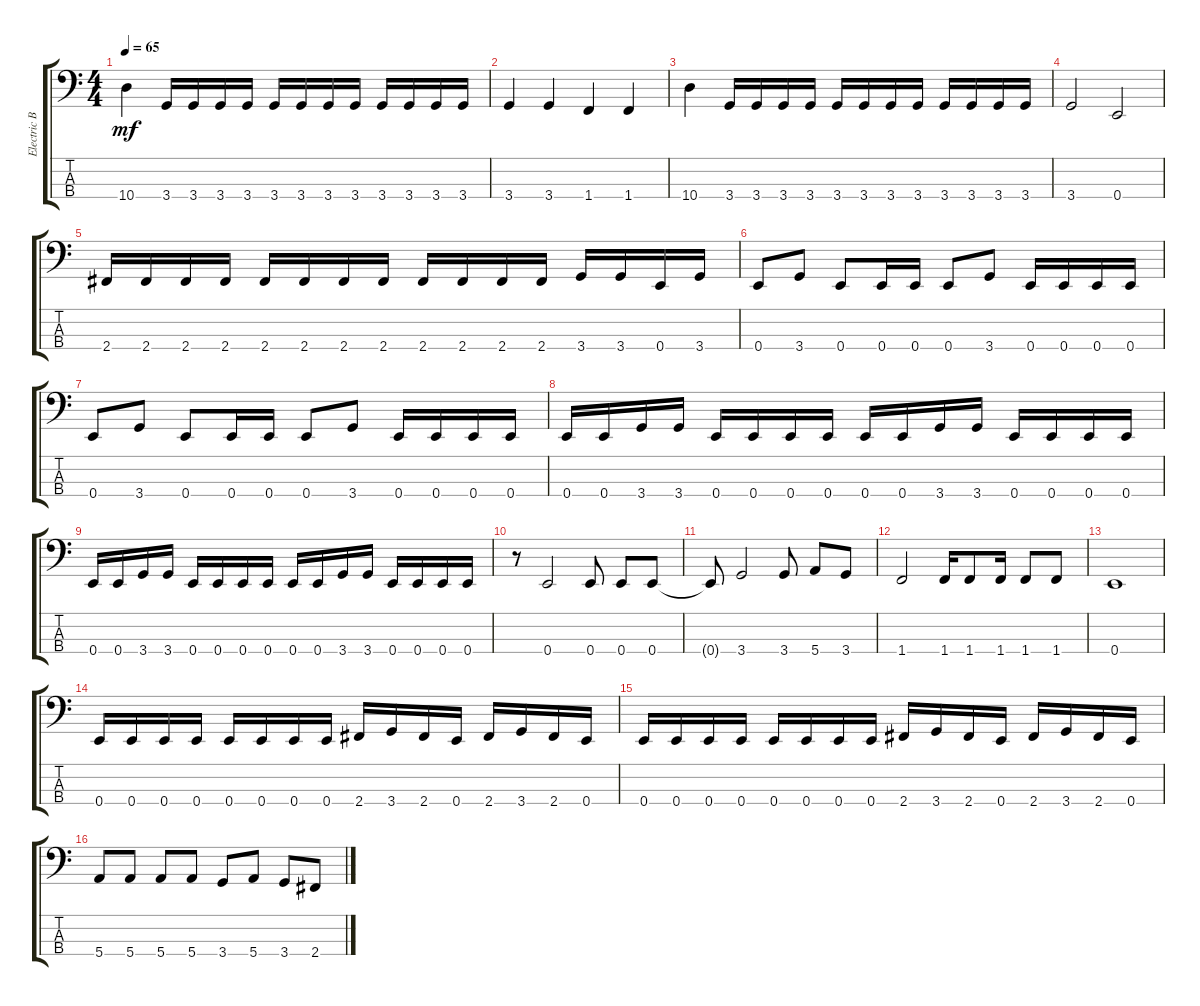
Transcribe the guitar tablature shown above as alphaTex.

\track ("Electric Bass" "Electric B") {instrument electricbassfinger}
\staff {score tabs}
\tuning (G2 D2 A1 E1) {hide}
\ts (4 4)
\tempo 65
\clef f4
\ks c
10.4.4{dy mf} 3.4.16 3.4.16 3.4.16 3.4.16 3.4.16 3.4.16 3.4.16 3.4.16 3.4.16 3.4.16 3.4.16 3.4.16 |
3.4.4 3.4.4 1.4.4 1.4.4 |
10.4.4 3.4.16 3.4.16 3.4.16 3.4.16 3.4.16 3.4.16 3.4.16 3.4.16 3.4.16 3.4.16 3.4.16 3.4.16 |
3.4.2 0.4.2 |
2.4.16 2.4.16 2.4.16 2.4.16 2.4.16 2.4.16 2.4.16 2.4.16 2.4.16 2.4.16 2.4.16 2.4.16 3.4.16 3.4.16 0.4.16 3.4.16 |
0.4.8 3.4.8 0.4.8 0.4.16 0.4.16 0.4.8 3.4.8 0.4.16 0.4.16 0.4.16 0.4.16 |
0.4.8 3.4.8 0.4.8 0.4.16 0.4.16 0.4.8 3.4.8 0.4.16 0.4.16 0.4.16 0.4.16 |
0.4.16 0.4.16 3.4.16 3.4.16 0.4.16 0.4.16 0.4.16 0.4.16 0.4.16 0.4.16 3.4.16 3.4.16 0.4.16 0.4.16 0.4.16 0.4.16 |
0.4.16 0.4.16 3.4.16 3.4.16 0.4.16 0.4.16 0.4.16 0.4.16 0.4.16 0.4.16 3.4.16 3.4.16 0.4.16 0.4.16 0.4.16 0.4.16 |
r.8 0.4.2 0.4.8 0.4.8 0.4.8 |
0.4{t}.8 3.4.2 3.4.8 5.4.8 3.4.8 |
1.4.2 1.4.16 1.4.8 1.4.16 1.4.8 1.4.8 |
0.4.1 |
0.4.16 0.4.16 0.4.16 0.4.16 0.4.16 0.4.16 0.4.16 0.4.16 2.4.16 3.4.16 2.4.16 0.4.16 2.4.16 3.4.16 2.4.16 0.4.16 |
0.4.16 0.4.16 0.4.16 0.4.16 0.4.16 0.4.16 0.4.16 0.4.16 2.4.16 3.4.16 2.4.16 0.4.16 2.4.16 3.4.16 2.4.16 0.4.16 |
5.4.8 5.4.8 5.4.8 5.4.8 3.4.8 5.4.8 3.4.8 2.4.8
